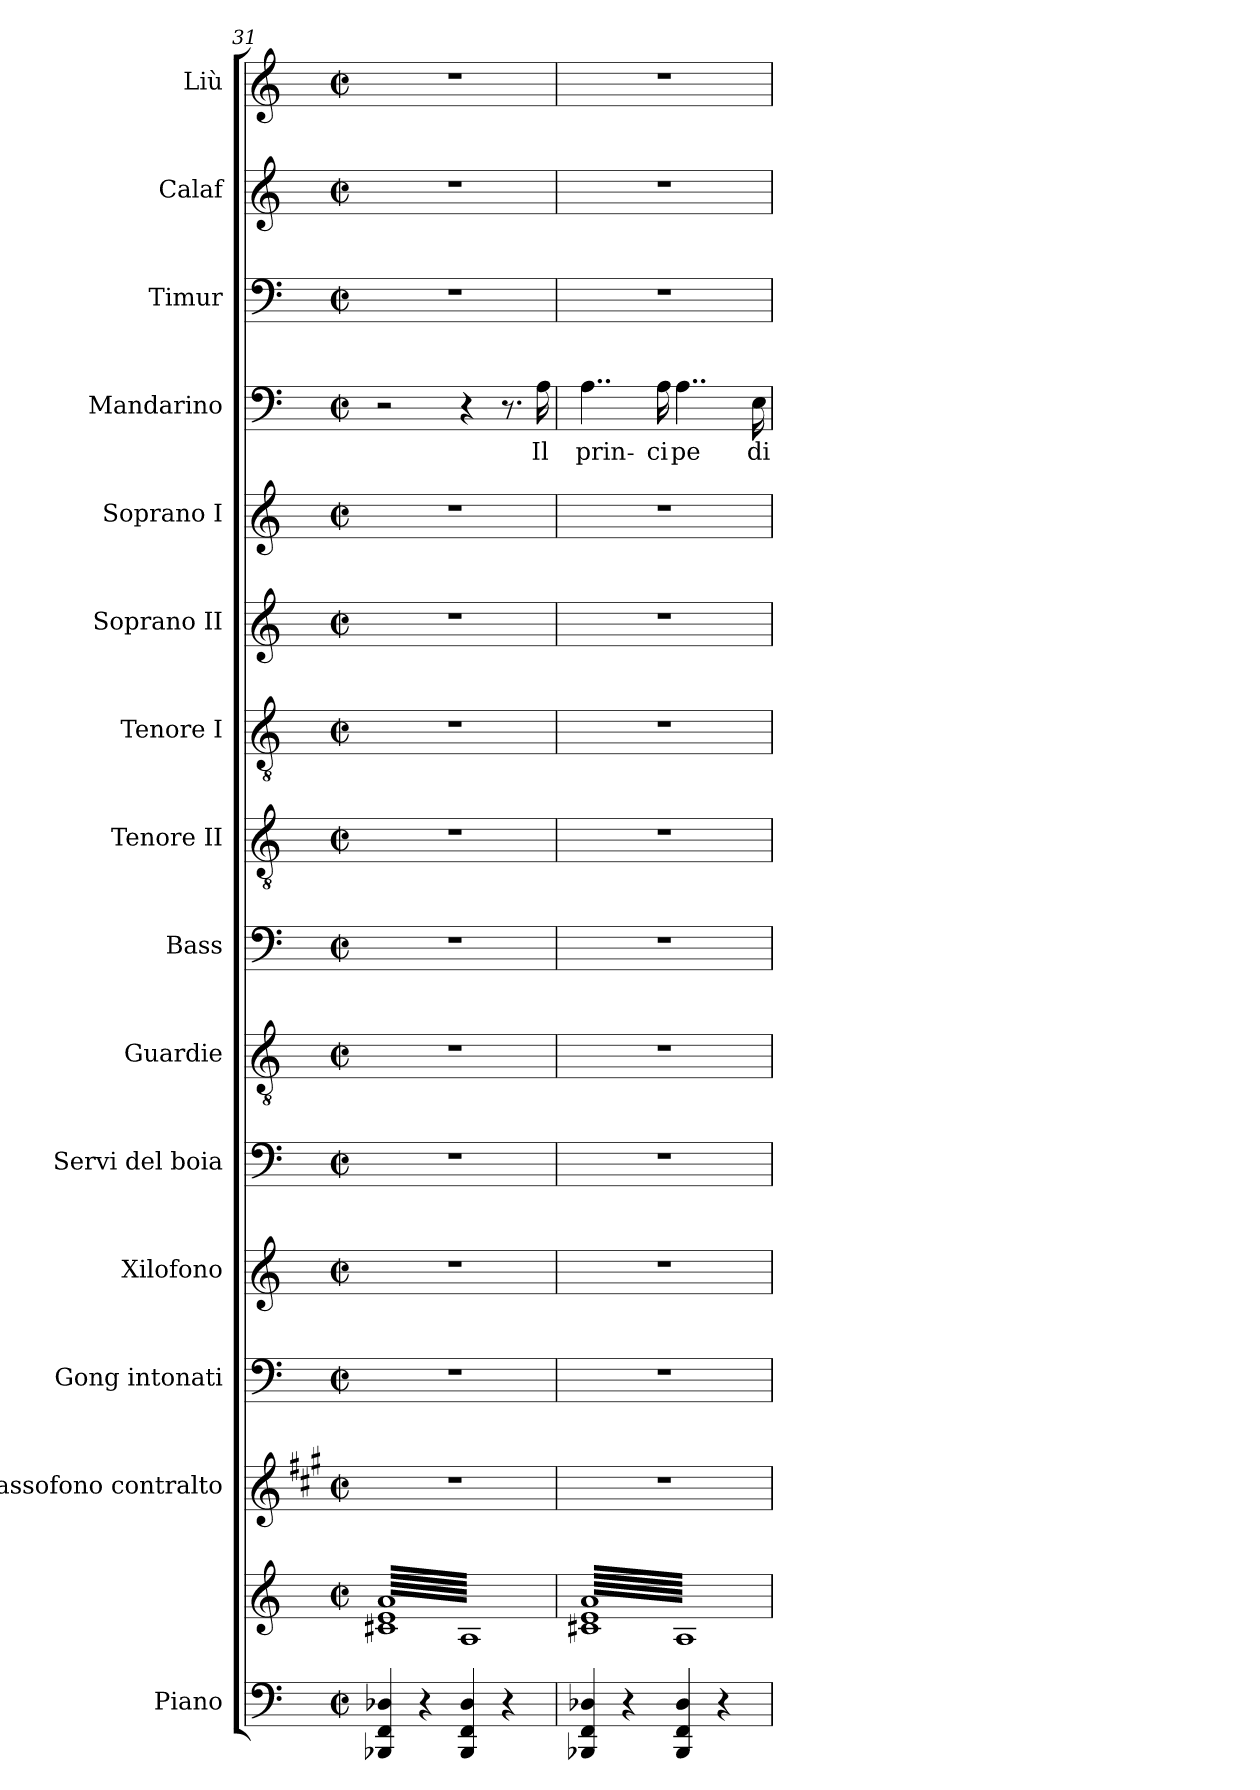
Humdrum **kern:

**kern	**kern	**kern	**kern	**kern	**kern	**kern	**kern	**kern	**kern	**kern	**kern	**kern	**text	**kern	**kern	**kern
*part15	*part15	*part14	*part13	*part12	*part11	*part10	*part9	*part8	*part7	*part6	*part5	*part4	*part4	*part3	*part2	*part1
*staff16	*staff15	*staff14	*staff13	*staff12	*staff11	*staff10	*staff9	*staff8	*staff7	*staff6	*staff5	*staff4	*staff4	*staff3	*staff2	*staff1
*I"Piano	*	*I"Sassofono contralto	*I"Gong intonati	*I"Xilofono	*I"Servi del boia	*I"Guardie	*I"Bass	*I"Tenore II	*I"Tenore I	*I"Soprano II	*I"Soprano I	*I"Mandarino	*	*I"Timur	*I"Calaf	*I"Liù
*I'Pno.	*	*	*I'Gong int.	*I'Xil.	*I'Ser.B.	*I'G.	*I'B.	*I'T. II	*I'T. I	*I'S. II	*I'S. I	*I'M.	*	*I'T.	*I'C.	*I'L.
*clefF4	*clefG2	*clefG2	*clefF4	*clefG2	*clefF4	*clefGv2	*clefF4	*clefGv2	*clefGv2	*clefG2	*clefG2	*clefF4	*	*clefF4	*clefG2	*clefG2
*	*	*ITrd5c9	*	*ITrd-7c-12	*	*	*	*	*	*	*	*	*	*	*	*
*k[]	*k[]	*k[]	*k[]	*k[]	*k[]	*k[]	*k[]	*k[]	*k[]	*k[]	*k[]	*k[]	*	*k[]	*k[]	*k[]
*M2/2	*M2/2	*M2/2	*M2/2	*M2/2	*M2/2	*M2/2	*M2/2	*M2/2	*M2/2	*M2/2	*M2/2	*M2/2	*	*M2/2	*M2/2	*M2/2
*met(c|)	*met(c|)	*met(c|)	*met(c|)	*met(c|)	*met(c|)	*met(c|)	*met(c|)	*met(c|)	*met(c|)	*met(c|)	*met(c|)	*met(c|)	*	*met(c|)	*met(c|)	*met(c|)
=31	=31	=31	=31	=31	=31	=31	=31	=31	=31	=31	=31	=31	=31	=31	=31	=31
*	*tremolo	*	*	*	*	*	*	*	*	*	*	*	*	*	*	*
4BBB-X/ 4FF/ 4D-X/	64c#X 64e 64aLLLL	1r	1r	1r	1r	1r	1r	1r	1r	1r	1r	2r	.	1r	1r	1r
.	64A	.	.	.	.	.	.	.	.	.	.	.	.	.	.	.
.	64c#X 64e 64a	.	.	.	.	.	.	.	.	.	.	.	.	.	.	.
.	64A	.	.	.	.	.	.	.	.	.	.	.	.	.	.	.
.	64c#X 64e 64a	.	.	.	.	.	.	.	.	.	.	.	.	.	.	.
.	64A	.	.	.	.	.	.	.	.	.	.	.	.	.	.	.
.	64c#X 64e 64a	.	.	.	.	.	.	.	.	.	.	.	.	.	.	.
.	64A	.	.	.	.	.	.	.	.	.	.	.	.	.	.	.
.	64c#X 64e 64a	.	.	.	.	.	.	.	.	.	.	.	.	.	.	.
.	64A	.	.	.	.	.	.	.	.	.	.	.	.	.	.	.
.	64c#X 64e 64a	.	.	.	.	.	.	.	.	.	.	.	.	.	.	.
.	64A	.	.	.	.	.	.	.	.	.	.	.	.	.	.	.
.	64c#X 64e 64a	.	.	.	.	.	.	.	.	.	.	.	.	.	.	.
.	64A	.	.	.	.	.	.	.	.	.	.	.	.	.	.	.
.	64c#X 64e 64a	.	.	.	.	.	.	.	.	.	.	.	.	.	.	.
.	64A	.	.	.	.	.	.	.	.	.	.	.	.	.	.	.
4r	64c#X 64e 64a	.	.	.	.	.	.	.	.	.	.	.	.	.	.	.
.	64A	.	.	.	.	.	.	.	.	.	.	.	.	.	.	.
.	64c#X 64e 64a	.	.	.	.	.	.	.	.	.	.	.	.	.	.	.
.	64A	.	.	.	.	.	.	.	.	.	.	.	.	.	.	.
.	64c#X 64e 64a	.	.	.	.	.	.	.	.	.	.	.	.	.	.	.
.	64A	.	.	.	.	.	.	.	.	.	.	.	.	.	.	.
.	64c#X 64e 64a	.	.	.	.	.	.	.	.	.	.	.	.	.	.	.
.	64A	.	.	.	.	.	.	.	.	.	.	.	.	.	.	.
.	64c#X 64e 64a	.	.	.	.	.	.	.	.	.	.	.	.	.	.	.
.	64A	.	.	.	.	.	.	.	.	.	.	.	.	.	.	.
.	64c#X 64e 64a	.	.	.	.	.	.	.	.	.	.	.	.	.	.	.
.	64A	.	.	.	.	.	.	.	.	.	.	.	.	.	.	.
.	64c#X 64e 64a	.	.	.	.	.	.	.	.	.	.	.	.	.	.	.
.	64A	.	.	.	.	.	.	.	.	.	.	.	.	.	.	.
.	64c#X 64e 64a	.	.	.	.	.	.	.	.	.	.	.	.	.	.	.
.	64A	.	.	.	.	.	.	.	.	.	.	.	.	.	.	.
4BBB-/ 4FF/ 4D-/	64c#X 64e 64a	.	.	.	.	.	.	.	.	.	.	4r	.	.	.	.
.	64A	.	.	.	.	.	.	.	.	.	.	.	.	.	.	.
.	64c#X 64e 64a	.	.	.	.	.	.	.	.	.	.	.	.	.	.	.
.	64A	.	.	.	.	.	.	.	.	.	.	.	.	.	.	.
.	64c#X 64e 64a	.	.	.	.	.	.	.	.	.	.	.	.	.	.	.
.	64A	.	.	.	.	.	.	.	.	.	.	.	.	.	.	.
.	64c#X 64e 64a	.	.	.	.	.	.	.	.	.	.	.	.	.	.	.
.	64A	.	.	.	.	.	.	.	.	.	.	.	.	.	.	.
.	64c#X 64e 64a	.	.	.	.	.	.	.	.	.	.	.	.	.	.	.
.	64A	.	.	.	.	.	.	.	.	.	.	.	.	.	.	.
.	64c#X 64e 64a	.	.	.	.	.	.	.	.	.	.	.	.	.	.	.
.	64A	.	.	.	.	.	.	.	.	.	.	.	.	.	.	.
.	64c#X 64e 64a	.	.	.	.	.	.	.	.	.	.	.	.	.	.	.
.	64A	.	.	.	.	.	.	.	.	.	.	.	.	.	.	.
.	64c#X 64e 64a	.	.	.	.	.	.	.	.	.	.	.	.	.	.	.
.	64A	.	.	.	.	.	.	.	.	.	.	.	.	.	.	.
4r	64c#X 64e 64a	.	.	.	.	.	.	.	.	.	.	8.r	.	.	.	.
.	64A	.	.	.	.	.	.	.	.	.	.	.	.	.	.	.
.	64c#X 64e 64a	.	.	.	.	.	.	.	.	.	.	.	.	.	.	.
.	64A	.	.	.	.	.	.	.	.	.	.	.	.	.	.	.
.	64c#X 64e 64a	.	.	.	.	.	.	.	.	.	.	.	.	.	.	.
.	64A	.	.	.	.	.	.	.	.	.	.	.	.	.	.	.
.	64c#X 64e 64a	.	.	.	.	.	.	.	.	.	.	.	.	.	.	.
.	64A	.	.	.	.	.	.	.	.	.	.	.	.	.	.	.
.	64c#X 64e 64a	.	.	.	.	.	.	.	.	.	.	.	.	.	.	.
.	64A	.	.	.	.	.	.	.	.	.	.	.	.	.	.	.
.	64c#X 64e 64a	.	.	.	.	.	.	.	.	.	.	.	.	.	.	.
.	64A	.	.	.	.	.	.	.	.	.	.	.	.	.	.	.
!	!	!	!	!	!	!	!	!	!	!	!	!	!LO:LY:b	!	!	!
.	64c#X 64e 64a	.	.	.	.	.	.	.	.	.	.	16A\	Il	.	.	.
.	64A	.	.	.	.	.	.	.	.	.	.	.	.	.	.	.
.	64c#X 64e 64a	.	.	.	.	.	.	.	.	.	.	.	.	.	.	.
.	64AJJJJ	.	.	.	.	.	.	.	.	.	.	.	.	.	.	.
=32	=32	=32	=32	=32	=32	=32	=32	=32	=32	=32	=32	=32	=32	=32	=32	=32
!	!	!	!	!	!	!	!	!	!	!	!	!	!LO:LY:b	!	!	!
4BBB-X/ 4FF/ 4D-X/	64c#X 64e 64aLLLL	1r	1r	1r	1r	1r	1r	1r	1r	1r	1r	4..A\	prin-	1r	1r	1r
.	64A	.	.	.	.	.	.	.	.	.	.	.	.	.	.	.
.	64c#X 64e 64a	.	.	.	.	.	.	.	.	.	.	.	.	.	.	.
.	64A	.	.	.	.	.	.	.	.	.	.	.	.	.	.	.
.	64c#X 64e 64a	.	.	.	.	.	.	.	.	.	.	.	.	.	.	.
.	64A	.	.	.	.	.	.	.	.	.	.	.	.	.	.	.
.	64c#X 64e 64a	.	.	.	.	.	.	.	.	.	.	.	.	.	.	.
.	64A	.	.	.	.	.	.	.	.	.	.	.	.	.	.	.
.	64c#X 64e 64a	.	.	.	.	.	.	.	.	.	.	.	.	.	.	.
.	64A	.	.	.	.	.	.	.	.	.	.	.	.	.	.	.
.	64c#X 64e 64a	.	.	.	.	.	.	.	.	.	.	.	.	.	.	.
.	64A	.	.	.	.	.	.	.	.	.	.	.	.	.	.	.
.	64c#X 64e 64a	.	.	.	.	.	.	.	.	.	.	.	.	.	.	.
.	64A	.	.	.	.	.	.	.	.	.	.	.	.	.	.	.
.	64c#X 64e 64a	.	.	.	.	.	.	.	.	.	.	.	.	.	.	.
.	64A	.	.	.	.	.	.	.	.	.	.	.	.	.	.	.
4r	64c#X 64e 64a	.	.	.	.	.	.	.	.	.	.	.	.	.	.	.
.	64A	.	.	.	.	.	.	.	.	.	.	.	.	.	.	.
.	64c#X 64e 64a	.	.	.	.	.	.	.	.	.	.	.	.	.	.	.
.	64A	.	.	.	.	.	.	.	.	.	.	.	.	.	.	.
.	64c#X 64e 64a	.	.	.	.	.	.	.	.	.	.	.	.	.	.	.
.	64A	.	.	.	.	.	.	.	.	.	.	.	.	.	.	.
.	64c#X 64e 64a	.	.	.	.	.	.	.	.	.	.	.	.	.	.	.
.	64A	.	.	.	.	.	.	.	.	.	.	.	.	.	.	.
.	64c#X 64e 64a	.	.	.	.	.	.	.	.	.	.	.	.	.	.	.
.	64A	.	.	.	.	.	.	.	.	.	.	.	.	.	.	.
.	64c#X 64e 64a	.	.	.	.	.	.	.	.	.	.	.	.	.	.	.
.	64A	.	.	.	.	.	.	.	.	.	.	.	.	.	.	.
!	!	!	!	!	!	!	!	!	!	!	!	!	!LO:LY:b	!	!	!
.	64c#X 64e 64a	.	.	.	.	.	.	.	.	.	.	16A\	-ci	.	.	.
.	64A	.	.	.	.	.	.	.	.	.	.	.	.	.	.	.
.	64c#X 64e 64a	.	.	.	.	.	.	.	.	.	.	.	.	.	.	.
.	64A	.	.	.	.	.	.	.	.	.	.	.	.	.	.	.
!	!	!	!	!	!	!	!	!	!	!	!	!	!LO:LY:b	!	!	!
4BBB-/ 4FF/ 4D-/	64c#X 64e 64a	.	.	.	.	.	.	.	.	.	.	4..A\	pe	.	.	.
.	64A	.	.	.	.	.	.	.	.	.	.	.	.	.	.	.
.	64c#X 64e 64a	.	.	.	.	.	.	.	.	.	.	.	.	.	.	.
.	64A	.	.	.	.	.	.	.	.	.	.	.	.	.	.	.
.	64c#X 64e 64a	.	.	.	.	.	.	.	.	.	.	.	.	.	.	.
.	64A	.	.	.	.	.	.	.	.	.	.	.	.	.	.	.
.	64c#X 64e 64a	.	.	.	.	.	.	.	.	.	.	.	.	.	.	.
.	64A	.	.	.	.	.	.	.	.	.	.	.	.	.	.	.
.	64c#X 64e 64a	.	.	.	.	.	.	.	.	.	.	.	.	.	.	.
.	64A	.	.	.	.	.	.	.	.	.	.	.	.	.	.	.
.	64c#X 64e 64a	.	.	.	.	.	.	.	.	.	.	.	.	.	.	.
.	64A	.	.	.	.	.	.	.	.	.	.	.	.	.	.	.
.	64c#X 64e 64a	.	.	.	.	.	.	.	.	.	.	.	.	.	.	.
.	64A	.	.	.	.	.	.	.	.	.	.	.	.	.	.	.
.	64c#X 64e 64a	.	.	.	.	.	.	.	.	.	.	.	.	.	.	.
.	64A	.	.	.	.	.	.	.	.	.	.	.	.	.	.	.
4r	64c#X 64e 64a	.	.	.	.	.	.	.	.	.	.	.	.	.	.	.
.	64A	.	.	.	.	.	.	.	.	.	.	.	.	.	.	.
.	64c#X 64e 64a	.	.	.	.	.	.	.	.	.	.	.	.	.	.	.
.	64A	.	.	.	.	.	.	.	.	.	.	.	.	.	.	.
.	64c#X 64e 64a	.	.	.	.	.	.	.	.	.	.	.	.	.	.	.
.	64A	.	.	.	.	.	.	.	.	.	.	.	.	.	.	.
.	64c#X 64e 64a	.	.	.	.	.	.	.	.	.	.	.	.	.	.	.
.	64A	.	.	.	.	.	.	.	.	.	.	.	.	.	.	.
.	64c#X 64e 64a	.	.	.	.	.	.	.	.	.	.	.	.	.	.	.
.	64A	.	.	.	.	.	.	.	.	.	.	.	.	.	.	.
.	64c#X 64e 64a	.	.	.	.	.	.	.	.	.	.	.	.	.	.	.
.	64A	.	.	.	.	.	.	.	.	.	.	.	.	.	.	.
!	!	!	!	!	!	!	!	!	!	!	!	!	!LO:LY:b	!	!	!
.	64c#X 64e 64a	.	.	.	.	.	.	.	.	.	.	16E\	di	.	.	.
.	64A	.	.	.	.	.	.	.	.	.	.	.	.	.	.	.
.	64c#X 64e 64a	.	.	.	.	.	.	.	.	.	.	.	.	.	.	.
.	64AJJJJ	.	.	.	.	.	.	.	.	.	.	.	.	.	.	.
*	*Xtremolo	*	*	*	*	*	*	*	*	*	*	*	*	*	*	*
.	.	.	.	.	.	.	.	.	.	.	.	.	.	.	.	.
.	.	.	.	.	.	.	.	.	.	.	.	.	.	.	.	.
.	.	.	.	.	.	.	.	.	.	.	.	.	.	.	.	.
.	.	.	.	.	.	.	.	.	.	.	.	.	.	.	.	.
.	.	.	.	.	.	.	.	.	.	.	.	.	.	.	.	.
.	.	.	.	.	.	.	.	.	.	.	.	.	.	.	.	.
.	.	.	.	.	.	.	.	.	.	.	.	.	.	.	.	.
.	.	.	.	.	.	.	.	.	.	.	.	.	.	.	.	.
.	.	.	.	.	.	.	.	.	.	.	.	.	.	.	.	.
.	.	.	.	.	.	.	.	.	.	.	.	.	.	.	.	.
.	.	.	.	.	.	.	.	.	.	.	.	.	.	.	.	.
.	.	.	.	.	.	.	.	.	.	.	.	.	.	.	.	.
.	.	.	.	.	.	.	.	.	.	.	.	.	.	.	.	.
.	.	.	.	.	.	.	.	.	.	.	.	.	.	.	.	.
.	.	.	.	.	.	.	.	.	.	.	.	.	.	.	.	.
.	.	.	.	.	.	.	.	.	.	.	.	.	.	.	.	.
.	.	.	.	.	.	.	.	.	.	.	.	.	.	.	.	.
.	.	.	.	.	.	.	.	.	.	.	.	.	.	.	.	.
.	.	.	.	.	.	.	.	.	.	.	.	.	.	.	.	.
.	.	.	.	.	.	.	.	.	.	.	.	.	.	.	.	.
.	.	.	.	.	.	.	.	.	.	.	.	.	.	.	.	.
.	.	.	.	.	.	.	.	.	.	.	.	.	.	.	.	.
.	.	.	.	.	.	.	.	.	.	.	.	.	.	.	.	.
.	.	.	.	.	.	.	.	.	.	.	.	.	.	.	.	.
.	.	.	.	.	.	.	.	.	.	.	.	.	.	.	.	.
.	.	.	.	.	.	.	.	.	.	.	.	.	.	.	.	.
.	.	.	.	.	.	.	.	.	.	.	.	.	.	.	.	.
.	.	.	.	.	.	.	.	.	.	.	.	.	.	.	.	.
.	.	.	.	.	.	.	.	.	.	.	.	.	.	.	.	.
.	.	.	.	.	.	.	.	.	.	.	.	.	.	.	.	.
.	.	.	.	.	.	.	.	.	.	.	.	.	.	.	.	.
.	.	.	.	.	.	.	.	.	.	.	.	.	.	.	.	.
=	=	=	=	=	=	=	=	=	=	=	=	=	=	=	=	=
*-	*-	*-	*-	*-	*-	*-	*-	*-	*-	*-	*-	*-	*-	*-	*-	*-
